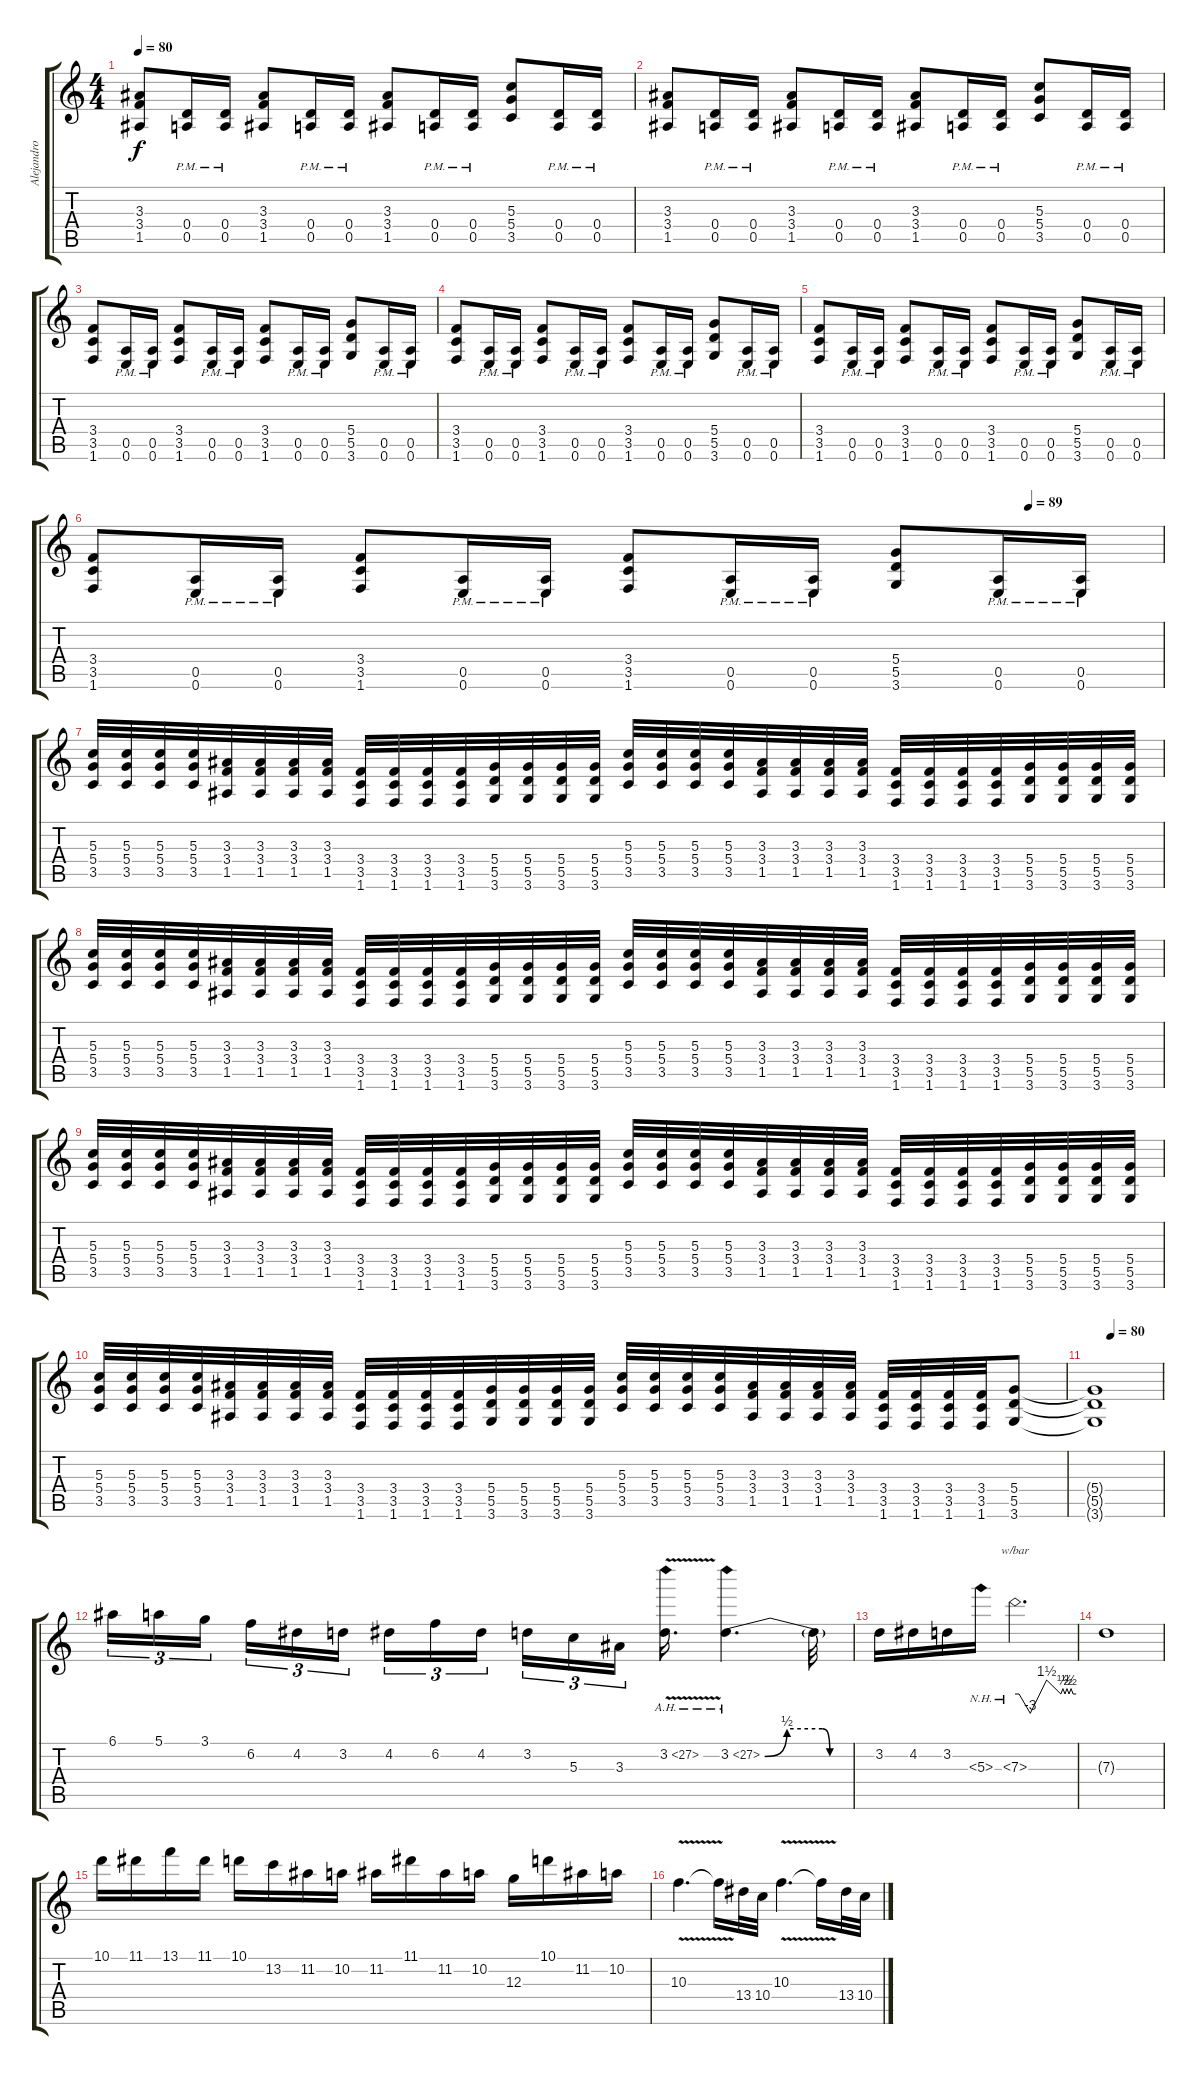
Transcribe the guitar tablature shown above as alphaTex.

\track ("Alejandro" "Alejandro") {instrument distortionguitar}
\staff {score tabs}
\tuning (E4 B3 G3 D3 A2 E2) {hide}
\ts (4 4)
\tempo 80
\clef g2
\ks c
(3.3 3.4 1.5).8{dy f} (0.4{pm} 0.5{pm}).16 (0.4{pm} 0.5{pm}).16 (3.3 3.4 1.5).8 (0.4{pm} 0.5{pm}).16 (0.4{pm} 0.5{pm}).16 (3.3 3.4 1.5).8 (0.4{pm} 0.5{pm}).16 (0.4{pm} 0.5{pm}).16 (5.3 5.4 3.5).8 (0.4{pm} 0.5{pm}).16 (0.4{pm} 0.5{pm}).16 |
(3.3 3.4 1.5).8 (0.4{pm} 0.5{pm}).16 (0.4{pm} 0.5{pm}).16 (3.3 3.4 1.5).8 (0.4{pm} 0.5{pm}).16 (0.4{pm} 0.5{pm}).16 (3.3 3.4 1.5).8 (0.4{pm} 0.5{pm}).16 (0.4{pm} 0.5{pm}).16 (5.3 5.4 3.5).8 (0.4{pm} 0.5{pm}).16 (0.4{pm} 0.5{pm}).16 |
(3.4 3.5 1.6).8 (0.5{pm} 0.6{pm}).16 (0.5{pm} 0.6{pm}).16 (3.4 3.5 1.6).8 (0.5{pm} 0.6{pm}).16 (0.5{pm} 0.6{pm}).16 (3.4 3.5 1.6).8 (0.5{pm} 0.6{pm}).16 (0.5{pm} 0.6{pm}).16 (5.4 5.5 3.6).8 (0.5{pm} 0.6{pm}).16 (0.5{pm} 0.6{pm}).16 |
(3.4 3.5 1.6).8 (0.5{pm} 0.6{pm}).16 (0.5{pm} 0.6{pm}).16 (3.4 3.5 1.6).8 (0.5{pm} 0.6{pm}).16 (0.5{pm} 0.6{pm}).16 (3.4 3.5 1.6).8 (0.5{pm} 0.6{pm}).16 (0.5{pm} 0.6{pm}).16 (5.4 5.5 3.6).8 (0.5{pm} 0.6{pm}).16 (0.5{pm} 0.6{pm}).16 |
(3.4 3.5 1.6).8 (0.5{pm} 0.6{pm}).16 (0.5{pm} 0.6{pm}).16 (3.4 3.5 1.6).8 (0.5{pm} 0.6{pm}).16 (0.5{pm} 0.6{pm}).16 (3.4 3.5 1.6).8 (0.5{pm} 0.6{pm}).16 (0.5{pm} 0.6{pm}).16 (5.4 5.5 3.6).8 (0.5{pm} 0.6{pm}).16 (0.5{pm} 0.6{pm}).16 |
\tempo (89 0.875)
(3.4 3.5 1.6).8 (0.5{pm} 0.6{pm}).16 (0.5{pm} 0.6{pm}).16 (3.4 3.5 1.6).8 (0.5{pm} 0.6{pm}).16 (0.5{pm} 0.6{pm}).16 (3.4 3.5 1.6).8 (0.5{pm} 0.6{pm}).16 (0.5{pm} 0.6{pm}).16 (5.4 5.5 3.6).8 (0.5{pm} 0.6{pm}).16 (0.5{pm} 0.6{pm}).16 |
(5.3 5.4 3.5).32 (5.3 5.4 3.5).32 (5.3 5.4 3.5).32 (5.3 5.4 3.5).32 (3.3 3.4 1.5).32 (3.3 3.4 1.5).32 (3.3 3.4 1.5).32 (3.3 3.4 1.5).32 (3.4 3.5 1.6).32 (3.4 3.5 1.6).32 (3.4 3.5 1.6).32 (3.4 3.5 1.6).32 (5.4 5.5 3.6).32 (5.4 5.5 3.6).32 (5.4 5.5 3.6).32 (5.4 5.5 3.6).32 (5.3 5.4 3.5).32 (5.3 5.4 3.5).32 (5.3 5.4 3.5).32 (5.3 5.4 3.5).32 (3.3 3.4 1.5).32 (3.3 3.4 1.5).32 (3.3 3.4 1.5).32 (3.3 3.4 1.5).32 (3.4 3.5 1.6).32 (3.4 3.5 1.6).32 (3.4 3.5 1.6).32 (3.4 3.5 1.6).32 (5.4 5.5 3.6).32 (5.4 5.5 3.6).32 (5.4 5.5 3.6).32 (5.4 5.5 3.6).32 |
(5.3 5.4 3.5).32 (5.3 5.4 3.5).32 (5.3 5.4 3.5).32 (5.3 5.4 3.5).32 (3.3 3.4 1.5).32 (3.3 3.4 1.5).32 (3.3 3.4 1.5).32 (3.3 3.4 1.5).32 (3.4 3.5 1.6).32 (3.4 3.5 1.6).32 (3.4 3.5 1.6).32 (3.4 3.5 1.6).32 (5.4 5.5 3.6).32 (5.4 5.5 3.6).32 (5.4 5.5 3.6).32 (5.4 5.5 3.6).32 (5.3 5.4 3.5).32 (5.3 5.4 3.5).32 (5.3 5.4 3.5).32 (5.3 5.4 3.5).32 (3.3 3.4 1.5).32 (3.3 3.4 1.5).32 (3.3 3.4 1.5).32 (3.3 3.4 1.5).32 (3.4 3.5 1.6).32 (3.4 3.5 1.6).32 (3.4 3.5 1.6).32 (3.4 3.5 1.6).32 (5.4 5.5 3.6).32 (5.4 5.5 3.6).32 (5.4 5.5 3.6).32 (5.4 5.5 3.6).32 |
(5.3 5.4 3.5).32 (5.3 5.4 3.5).32 (5.3 5.4 3.5).32 (5.3 5.4 3.5).32 (3.3 3.4 1.5).32 (3.3 3.4 1.5).32 (3.3 3.4 1.5).32 (3.3 3.4 1.5).32 (3.4 3.5 1.6).32 (3.4 3.5 1.6).32 (3.4 3.5 1.6).32 (3.4 3.5 1.6).32 (5.4 5.5 3.6).32 (5.4 5.5 3.6).32 (5.4 5.5 3.6).32 (5.4 5.5 3.6).32 (5.3 5.4 3.5).32 (5.3 5.4 3.5).32 (5.3 5.4 3.5).32 (5.3 5.4 3.5).32 (3.3 3.4 1.5).32 (3.3 3.4 1.5).32 (3.3 3.4 1.5).32 (3.3 3.4 1.5).32 (3.4 3.5 1.6).32 (3.4 3.5 1.6).32 (3.4 3.5 1.6).32 (3.4 3.5 1.6).32 (5.4 5.5 3.6).32 (5.4 5.5 3.6).32 (5.4 5.5 3.6).32 (5.4 5.5 3.6).32 |
(5.3 5.4 3.5).32 (5.3 5.4 3.5).32 (5.3 5.4 3.5).32 (5.3 5.4 3.5).32 (3.3 3.4 1.5).32 (3.3 3.4 1.5).32 (3.3 3.4 1.5).32 (3.3 3.4 1.5).32 (3.4 3.5 1.6).32 (3.4 3.5 1.6).32 (3.4 3.5 1.6).32 (3.4 3.5 1.6).32 (5.4 5.5 3.6).32 (5.4 5.5 3.6).32 (5.4 5.5 3.6).32 (5.4 5.5 3.6).32 (5.3 5.4 3.5).32 (5.3 5.4 3.5).32 (5.3 5.4 3.5).32 (5.3 5.4 3.5).32 (3.3 3.4 1.5).32 (3.3 3.4 1.5).32 (3.3 3.4 1.5).32 (3.3 3.4 1.5).32 (3.4 3.5 1.6).32 (3.4 3.5 1.6).32 (3.4 3.5 1.6).32 (3.4 3.5 1.6).32 (5.4 5.5 3.6).8 |
\tempo (80 0.25)
(5.4{t} 5.5{t} 3.6{t}).1 |
6.1.16{tu (3 2)} 5.1.16{tu (3 2)} 3.1.16{tu (3 2) beam splitsecondary} 6.2.16{tu (3 2)} 4.2.16{tu (3 2)} 3.2.16{tu (3 2)} 4.2.16{tu (3 2)} 6.2.16{tu (3 2)} 4.2.16{tu (3 2) beam splitsecondary} 3.2.16{tu (3 2)} 5.3.16{tu (3 2)} 3.3.16{tu (3 2)} 3.2{ah 24 v}.16{d} 3.2{be (custom 0 0 15 2 39 2 44 0 60 0) ah 24}.4{d} 3.2{t}.32 |
3.2.16 4.2.16 3.2.16 5.3{nh}.16 7.3{nh}.2{d tbe (custom default 0 0 4 0 15 -12 31 6 45 0 47 2 49 0 51 2 53 0 55 2 57 0 60 0)} |
7.3{t}.1 |
10.1.16 11.1.16 13.1.16 11.1.16 10.1.16 13.2.16 11.2.16 10.2.16 11.2.16 11.1.16 11.2.16 10.2.16 12.3.16 10.1.16 11.2.16 10.2.16 |
10.3{v}.4{d} 10.3{t}.16 13.4.32 10.4.32 10.3{v}.4{d} 10.3{t}.16 13.4.32 10.4.32
